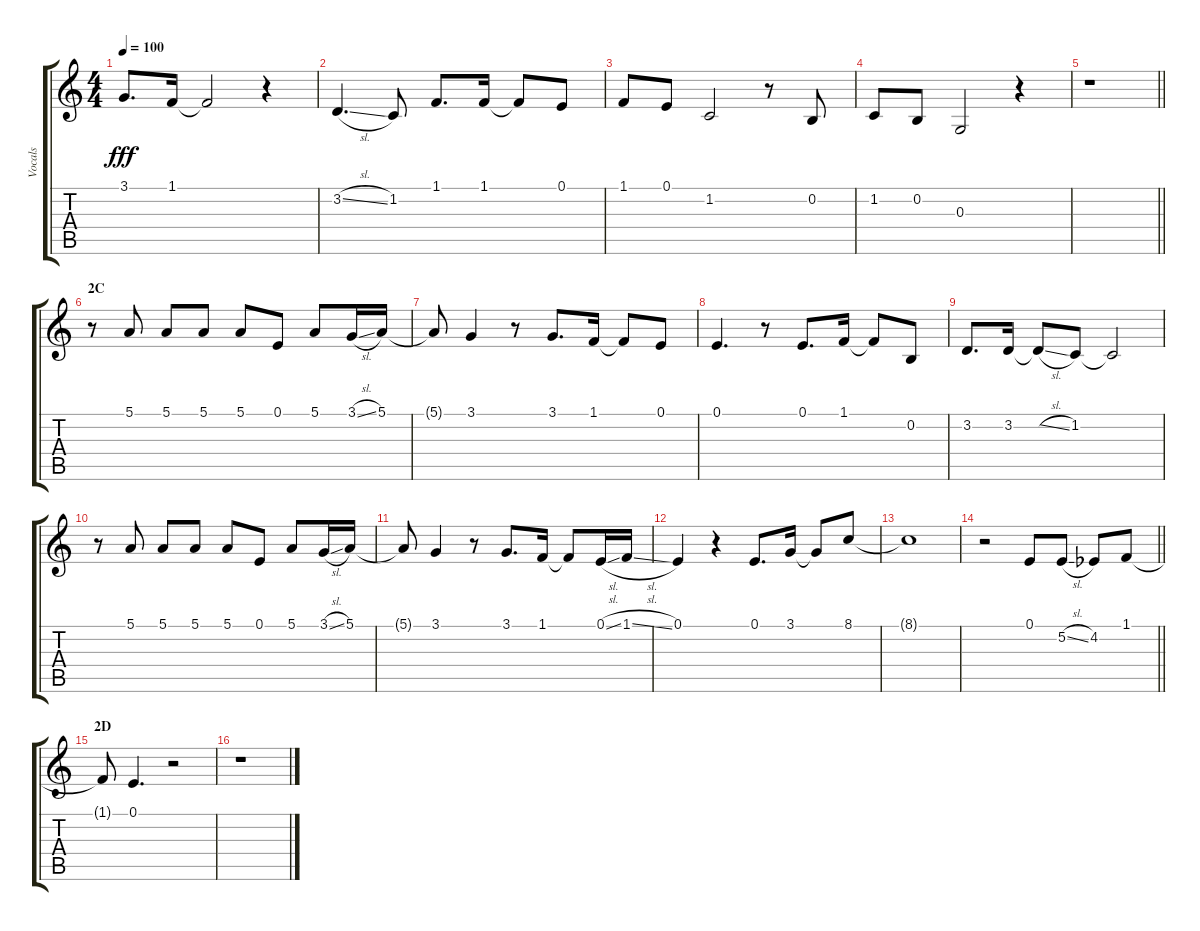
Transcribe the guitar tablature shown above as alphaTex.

\track ("Vocals" "Vocals") {instrument voiceoohs}
\staff {score tabs}
\tuning (E4 B3 G3 D3 A2 E2) {hide}
\ts (4 4)
\tempo 100
\clef g2
\ks c
3.1.8{d dy fff} 1.1.16 1.1{t}.2 r.4 |
3.2{sl}.4{d} 1.2.8 1.1.8{d} 1.1.16 1.1{t}.8 0.1.8 |
1.1.8 0.1.8 1.2.2 r.8 0.2.8 |
1.2.8 0.2.8 0.3.2 r.4 |
\barLineRight lightlight
r.1 |
\section ("" "2C")
r.8 5.1.8 5.1.8 5.1.8 5.1.8 0.1.8 5.1.8 3.1{sl}.16 5.1.16 |
5.1{t}.8 3.1.4 r.8 3.1.8{d} 1.1.16 1.1{t}.8 0.1.8 |
0.1.4{d} r.8 0.1.8{d} 1.1.16 1.1{t}.8 0.2.8 |
3.2.8{d} 3.2.16 3.2{sl t}.8 1.2.8 1.2{t}.2 |
r.8 5.1.8 5.1.8 5.1.8 5.1.8 0.1.8 5.1.8 3.1{sl}.16 5.1.16 |
5.1{t}.8 3.1.4 r.8 3.1.8{d} 1.1.16 1.1{t}.8 0.1{sl}.16 1.1{sl}.16 |
0.1.4 r.4 0.1.8{d} 3.1.16 3.1{t}.8 8.1.8 |
8.1{t}.1 |
\barLineRight lightlight
r.2 0.1.8 5.2{sl}.8 4.2{acc b}.8 1.1.8 |
\section ("" "2D")
1.1{t}.8 0.1.4{d} r.2 |
r.1
